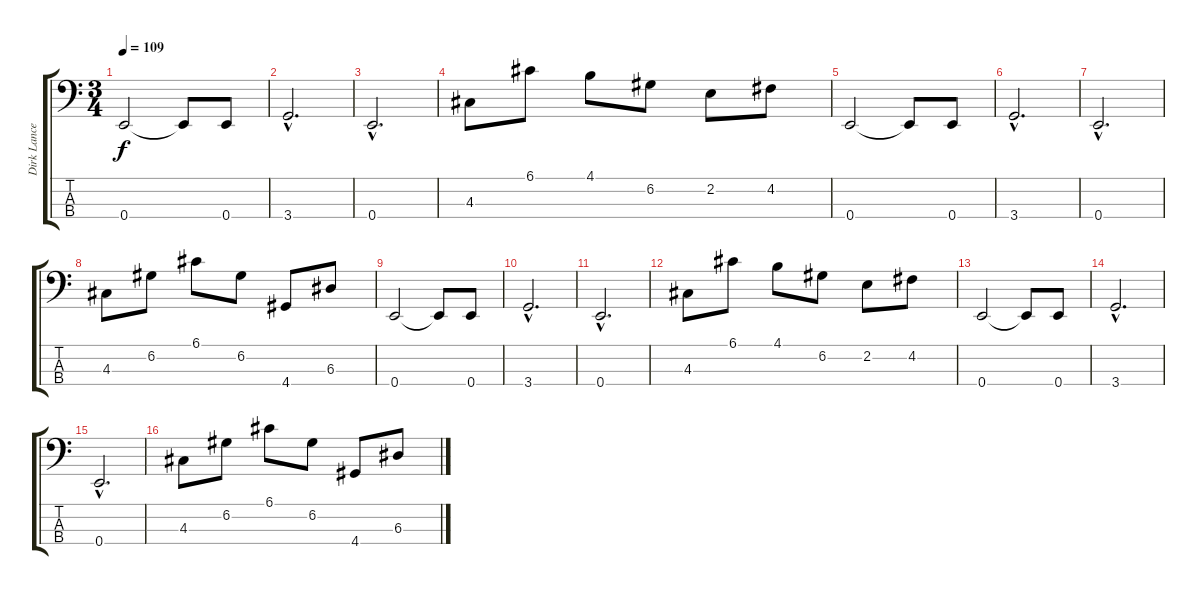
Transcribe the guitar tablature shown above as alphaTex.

\track ("Dirk Lance" "Dirk Lance") {instrument electricbassfinger}
\staff {score tabs}
\tuning (G2 D2 A1 E1) {hide}
\ts (3 4)
\tempo 109
\clef f4
\ks c
0.4.2{dy f} 0.4{t}.8 0.4.8 |
3.4{hac}.2{d} |
0.4{hac}.2{d} |
4.3.8 6.1.8 4.1.8 6.2.8 2.2.8 4.2.8 |
0.4.2 0.4{t}.8 0.4.8 |
3.4{hac}.2{d} |
0.4{hac}.2{d} |
4.3.8 6.2.8 6.1.8 6.2.8 4.4.8 6.3.8 |
0.4.2 0.4{t}.8 0.4.8 |
3.4{hac}.2{d} |
0.4{hac}.2{d} |
4.3.8 6.1.8 4.1.8 6.2.8 2.2.8 4.2.8 |
0.4.2 0.4{t}.8 0.4.8 |
3.4{hac}.2{d} |
0.4{hac}.2{d} |
4.3.8 6.2.8 6.1.8 6.2.8 4.4.8 6.3.8
